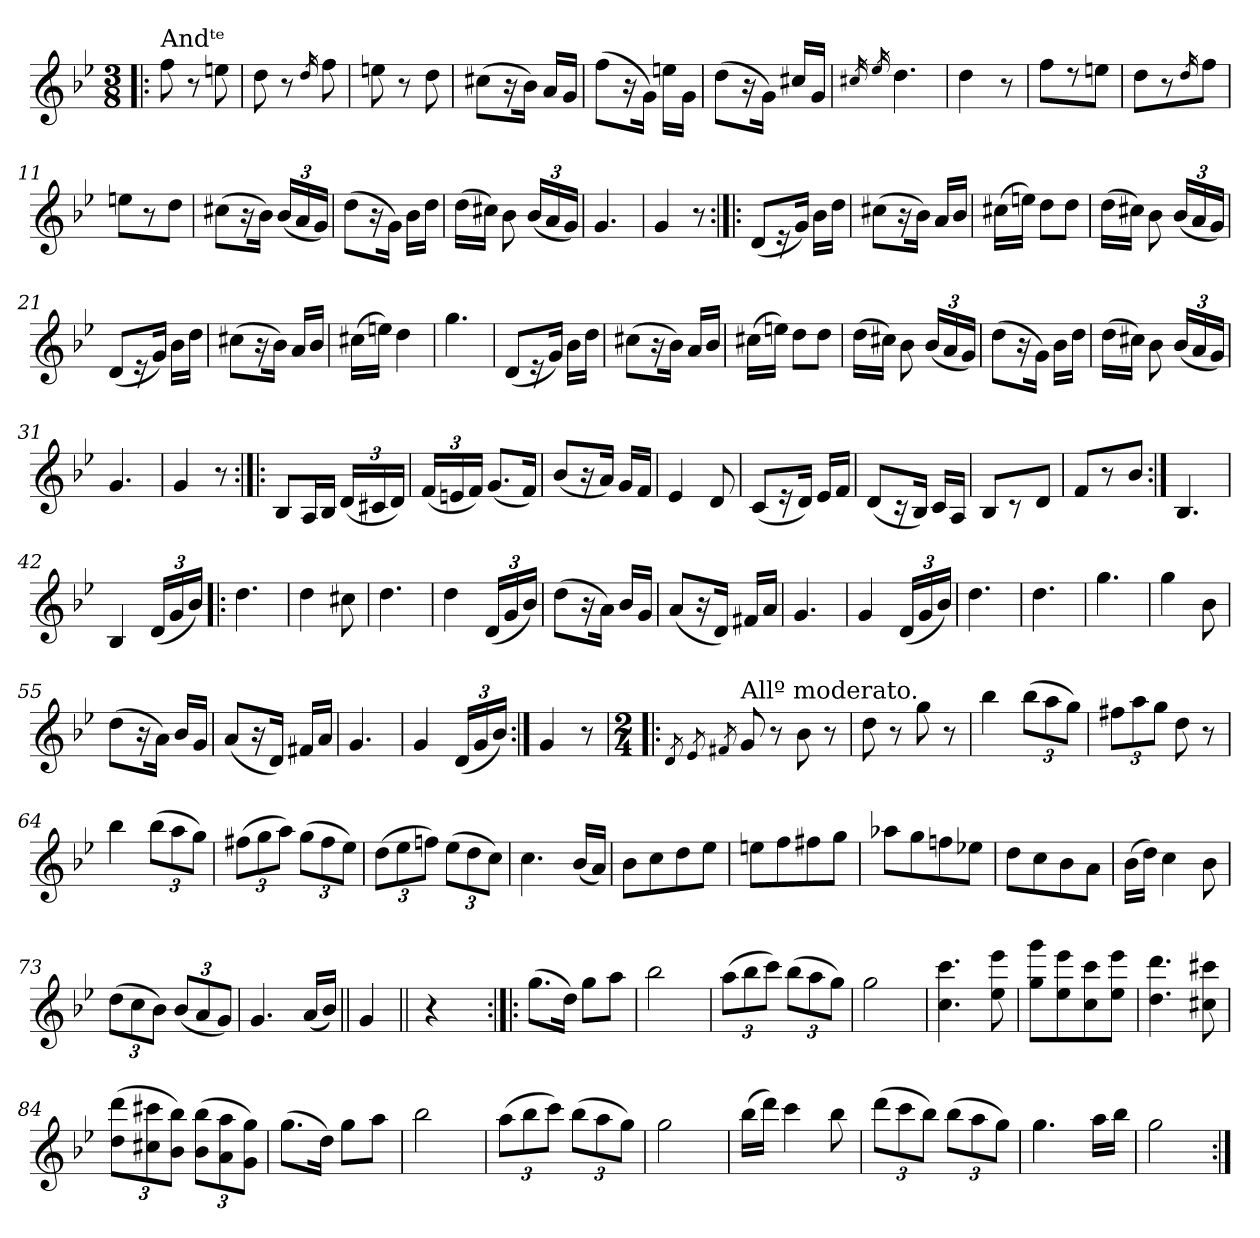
**kern
*part1
*staff1
*k[b-e-]
*g:
*M3/8
=1!|:
!LO:TX:a:t=Andᵗᵉ
8ff
8r
8een
=2
8dd
8r
16qdd
8ff
=3
8een
8r
8dd
=4
(8cc#XL
16r
16b-J)
16aL
16gJ
=5
(8ffL
16r
16gJ)
16eenL
16gJ
!!LO:LB:g=z
=6
(8ddL
16r
16gJ)
16cc#XL
16gJ
=7
16qcc#X
16qee-
4.dd
=8
4dd
8r
=9
8ffL
8r
8eenJ
=10
8ddL
8r
16qdd
8ffJ
=11
8eenL
8r
8ddJ
=12
(8cc#XL
16r
16b-J)
(24b-L
24a
24gJ)
!!LO:LB:g=z
=13
(8ddL
16r
16gJ)
16b-L
16ddJ
=14
(16ddL
16cc#XJ)
8b-
(24b-L
24a
24gJ)
=15
4.g
=16
4g
8r
=17:|!|:
(8dL
16r
16gJ)
16b-L
16ddJ
=18
(8cc#XL
16r
16b-J)
16aL
16b-J
!!LO:LB:g=z
=19
(16cc#XL
16eenJ)
8ddL
8ddJ
=20
(16ddL
16cc#XJ)
8b-
(24b-L
24a
24gJ)
=21
(8dL
16r
16gJ)
16b-L
16ddJ
=22
(8cc#XL
16r
16b-J)
16aL
16b-J
=23
(16cc#XL
16eenJ)
4dd
=24
4.gg
!!LO:LB:g=z
=25
(8dL
16r
16gJ)
16b-L
16ddJ
=26
(8cc#XL
16r
16b-J)
16aL
16b-J
=27
(16cc#XL
16eenJ)
8ddL
8ddJ
=28
(16ddL
16cc#XJ)
8b-
(24b-L
24a
24gJ)
=29
(8ddL
16r
16gJ)
16b-L
16ddJ
!!LO:LB:g=z
=30
(16ddL
16cc#XJ)
8b-
(24b-L
24a
24gJ)
=31
4.g
=32
4g
8r
=33:|!|:
8B-L
16A
16B-J
(24dL
24c#X
24dJ)
=34
(24fL
24en
24fJ)
(8.gL
16fJ)
=35
(8b-L
16r
16aJ)
16gL
16fJ
!!LO:LB:g=z
=36
4e-
8d
=37
(8cL
16r
16dJ)
16e-L
16fJ
=38
(8dL
16r
16B-J)
16cL
16AJ
=39
8B-L
8r
8dJ
=40
8fL
8r
8b-J
=41:|!
4.B-
=42
4B-
(24dL
24g
24b-J)
!!LO:LB:g=z
=43!|:
4.dd
=44
4dd
8cc#X
=45
4.dd
=46
4dd
(24dL
24g
24b-J)
=47
(8ddL
16r
16aJ)
16b-L
16gJ
=48
(8aL
16r
16dJ)
16f#XL
16aJ
=49
4.g
=50
4g
(24dL
24g
24b-J)
!!LO:LB:g=z
=51
4.dd
=52
4.dd
=53
4.gg
=54
4gg
8b-
=55
(8ddL
16r
16aJ)
16b-L
16gJ
=56
(8aL
16r
16dJ)
16f#XL
16aJ
=57
4.g
=58
4g
(24dL
24g
24b-J)
=59:|!
4g
8r
!!LO:LB:g=z
=60!|:
*M2/4
8qd
8qe-
8qf#X
!LO:TX:a:t=Allº moderato.
8g
8r
8b-
8r
=61
8dd
8r
8gg
8r
=62
4bb-
(12bb-L
12aa
12ggJ)
=63
12ff#XL
12aa
12ggJ
8dd
8r
=64
4bb-
(12bb-L
12aa
12ggJ)
=65
(12ff#XL
12gg
12aaJ)
(12ggL
12ff#
12ee-J)
!!LO:LB:g=z
=66
(12ddL
12ee-
12ffnJ)
(12ee-L
12dd
12ccJ)
=67
4.cc
(16b-L
16aJ)
=68
8b-L
8cc
8dd
8ee-J
=69
8eenL
8ff
8ff#X
8ggJ
=70
8aa-XL
8gg
8ffn
8ee-XJ
=71
8ddL
8cc
8b-
8aJ
!!LO:LB:g=z
=72
(16b-L
16ddJ)
4cc
8b-
=73
(12ddL
12cc
12b-J)
(12b-L
12a
12gJ)
=74
4.g
(16aL
16b-J)
=75||
4g
=76||
4r
=77:|!|:
(8.ggL
16ddJ)
8ggL
8aaJ
=78
2bb-
=79
(12aaL
12bb-
12cccJ)
(12bb-L
12aa
12ggJ)
!!LO:LB:g=z
=80
2gg
=81
4.cc 4.ccc
8ee- 8eee-
=82
8gg 8gggL
8ee- 8eee-
8cc 8ccc
8ee- 8eee-J
=83
4.dd 4.ddd
8cc#X 8ccc#X
=84
(12dd 12dddL
12cc#X 12ccc#X
12b- 12bb-J)
(12b- 12bb-L
12a 12aa
12g 12ggJ)
=85
(8.ggL
16ddJ)
8ggL
8aaJ
=86
2bb-
!!LO:LB:g=z
=87
(12aaL
12bb-
12cccJ)
(12bb-L
12aa
12ggJ)
=88
2gg
=89
(16bb-L
16dddJ)
4ccc
8bb-
=90
(12dddL
12ccc
12bb-J)
(12bb-L
12aa
12ggJ)
=91
4.gg
16aaL
16bb-J
=92
2gg
=:|!
*-
